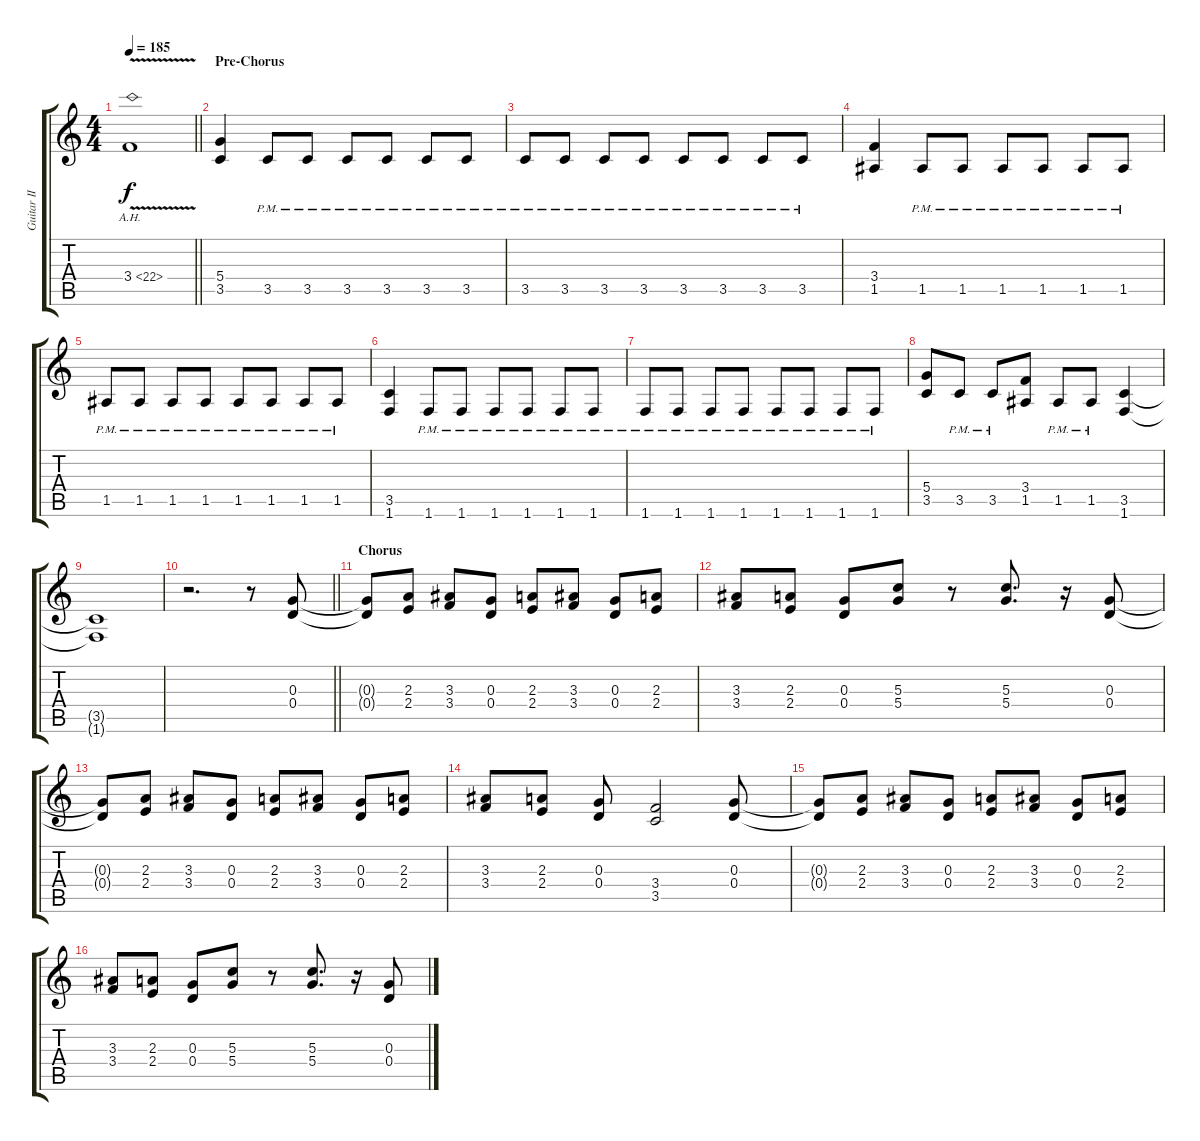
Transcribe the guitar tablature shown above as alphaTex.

\track ("Guitar II" "Guitar II") {instrument overdrivenguitar}
\staff {score tabs}
\tuning (E4 B3 G3 D3 A2 E2) {hide}
\ts (4 4)
\tempo 185
\clef g2
\barLineRight lightlight
\ks c
3.4{ah 19 v}.1{dy f} |
\section ("" "Pre-Chorus")
(5.4 3.5).4 3.5{pm}.8 3.5{pm}.8 3.5{pm}.8 3.5{pm}.8 3.5{pm}.8 3.5{pm}.8 |
3.5{pm}.8 3.5{pm}.8 3.5{pm}.8 3.5{pm}.8 3.5{pm}.8 3.5{pm}.8 3.5{pm}.8 3.5{pm}.8 |
(3.4 1.5).4 1.5{pm}.8 1.5{pm}.8 1.5{pm}.8 1.5{pm}.8 1.5{pm}.8 1.5{pm}.8 |
1.5{pm}.8 1.5{pm}.8 1.5{pm}.8 1.5{pm}.8 1.5{pm}.8 1.5{pm}.8 1.5{pm}.8 1.5{pm}.8 |
(3.5 1.6).4 1.6{pm}.8 1.6{pm}.8 1.6{pm}.8 1.6{pm}.8 1.6{pm}.8 1.6{pm}.8 |
1.6{pm}.8 1.6{pm}.8 1.6{pm}.8 1.6{pm}.8 1.6{pm}.8 1.6{pm}.8 1.6{pm}.8 1.6{pm}.8 |
(5.4 3.5).8 3.5{pm}.8 3.5{pm}.8 (3.4 1.5).8 1.5{pm}.8 1.5{pm}.8 (3.5 1.6).4 |
(3.5{t} 1.6{t}).1 |
\barLineRight lightlight
r.2{d} r.8 (0.3 0.4).8 |
\section ("" "Chorus")
(0.3{t} 0.4{t}).8 (2.3 2.4).8 (3.3 3.4).8 (0.3 0.4).8 (2.3 2.4).8 (3.3 3.4).8 (0.3 0.4).8 (2.3 2.4).8 |
(3.3 3.4).8 (2.3 2.4).8 (0.3 0.4).8 (5.3 5.4).8 r.8 (5.3 5.4).8{d} r.16 (0.3 0.4).8 |
(0.3{t} 0.4{t}).8 (2.3 2.4).8 (3.3 3.4).8 (0.3 0.4).8 (2.3 2.4).8 (3.3 3.4).8 (0.3 0.4).8 (2.3 2.4).8 |
(3.3 3.4).8 (2.3 2.4).8 (0.3 0.4).8 (3.4 3.5).2 (0.3 0.4).8 |
(0.3{t} 0.4{t}).8 (2.3 2.4).8 (3.3 3.4).8 (0.3 0.4).8 (2.3 2.4).8 (3.3 3.4).8 (0.3 0.4).8 (2.3 2.4).8 |
(3.3 3.4).8 (2.3 2.4).8 (0.3 0.4).8 (5.3 5.4).8 r.8 (5.3 5.4).8{d} r.16 (0.3 0.4).8
